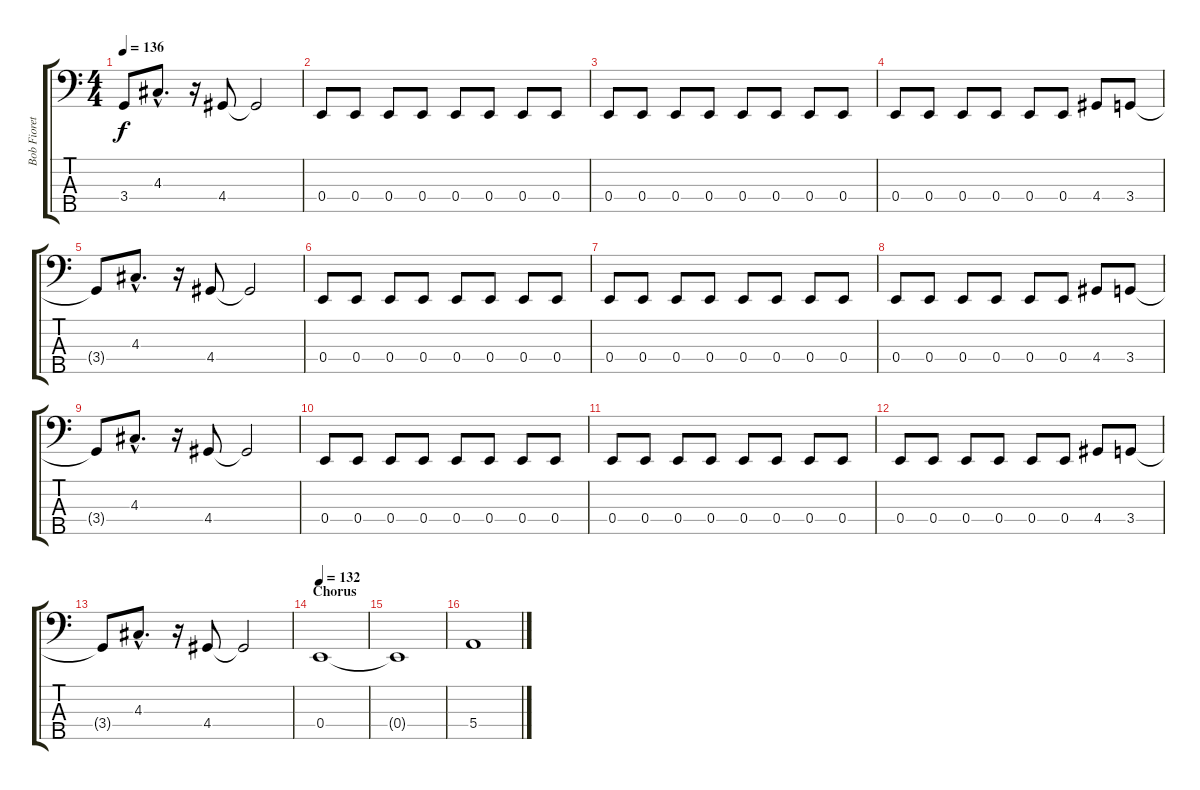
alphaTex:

\track ("Bob Fioretti" "Bob Fioret") {instrument electricbasspick}
\staff {score tabs}
\tuning (G2 D2 A1 E1 B0) {hide}
\ts (4 4)
\tempo 136
\clef f4
\ks c
3.4{t}.8{dy f} 4.3{hac}.8{d} r.16 4.4.8 4.4{t}.2 |
0.4.8 0.4.8 0.4.8 0.4.8 0.4.8 0.4.8 0.4.8 0.4.8 |
0.4.8 0.4.8 0.4.8 0.4.8 0.4.8 0.4.8 0.4.8 0.4.8 |
0.4.8 0.4.8 0.4.8 0.4.8 0.4.8 0.4.8 4.4.8 3.4.8 |
3.4{t}.8 4.3{hac}.8{d} r.16 4.4.8 4.4{t}.2 |
0.4.8 0.4.8 0.4.8 0.4.8 0.4.8 0.4.8 0.4.8 0.4.8 |
0.4.8 0.4.8 0.4.8 0.4.8 0.4.8 0.4.8 0.4.8 0.4.8 |
0.4.8 0.4.8 0.4.8 0.4.8 0.4.8 0.4.8 4.4.8 3.4.8 |
3.4{t}.8 4.3{hac}.8{d} r.16 4.4.8 4.4{t}.2 |
0.4.8 0.4.8 0.4.8 0.4.8 0.4.8 0.4.8 0.4.8 0.4.8 |
0.4.8 0.4.8 0.4.8 0.4.8 0.4.8 0.4.8 0.4.8 0.4.8 |
0.4.8 0.4.8 0.4.8 0.4.8 0.4.8 0.4.8 4.4.8 3.4.8 |
3.4{t}.8 4.3{hac}.8{d} r.16 4.4.8 4.4{t}.2 |
\section ("" "Chorus")
\tempo 132
0.4.1 |
0.4{t}.1 |
5.4.1
